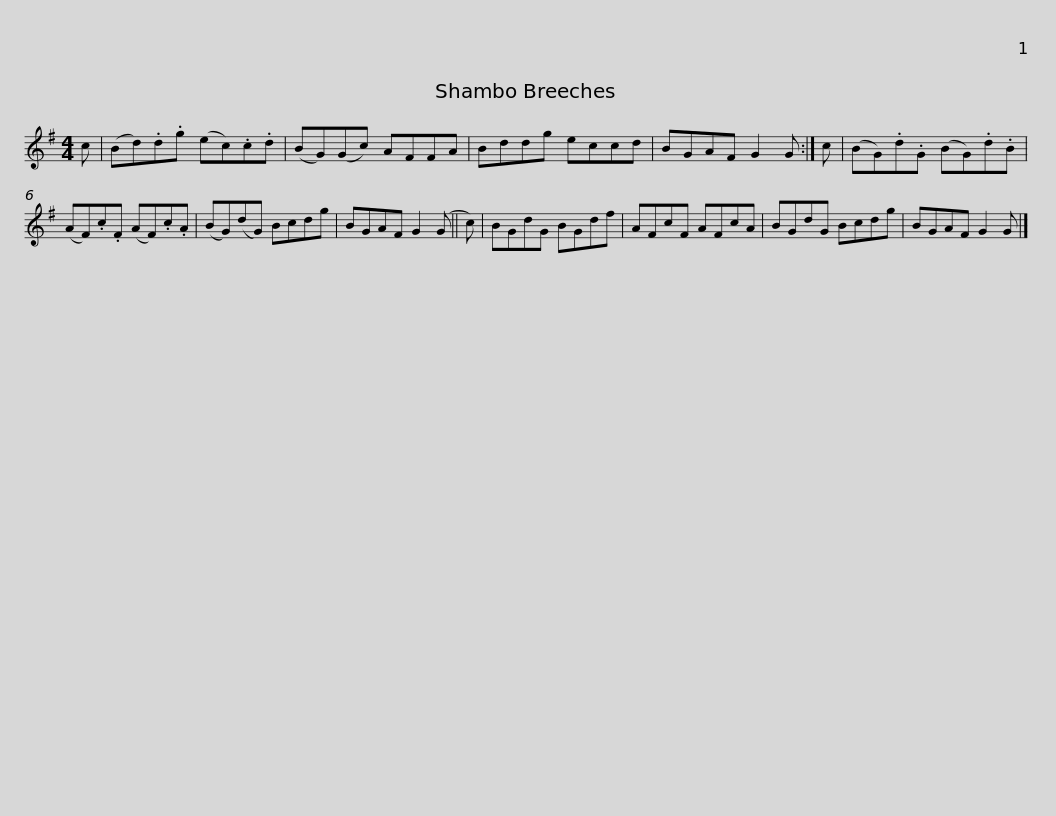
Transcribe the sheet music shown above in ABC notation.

X:1
L:1/8
M:4/4
I:linebreak $
K:G
V:1 treble
V:1
 c | (Bd).d.g (ec).c.d | (BG)(Gc) AFFA | Bddg eccd | BGAF G2 G :| %5
 c | (BG).d.G (BG).d.B |$ (AF).c.F (AF).c.A | (BG)(dG) Bcdg | BGAF G2 (G || %10
 c) | BGdG BGdf | AFcF AFcA |$ BGdG Bcdg | BGAF G2 G |] %15
